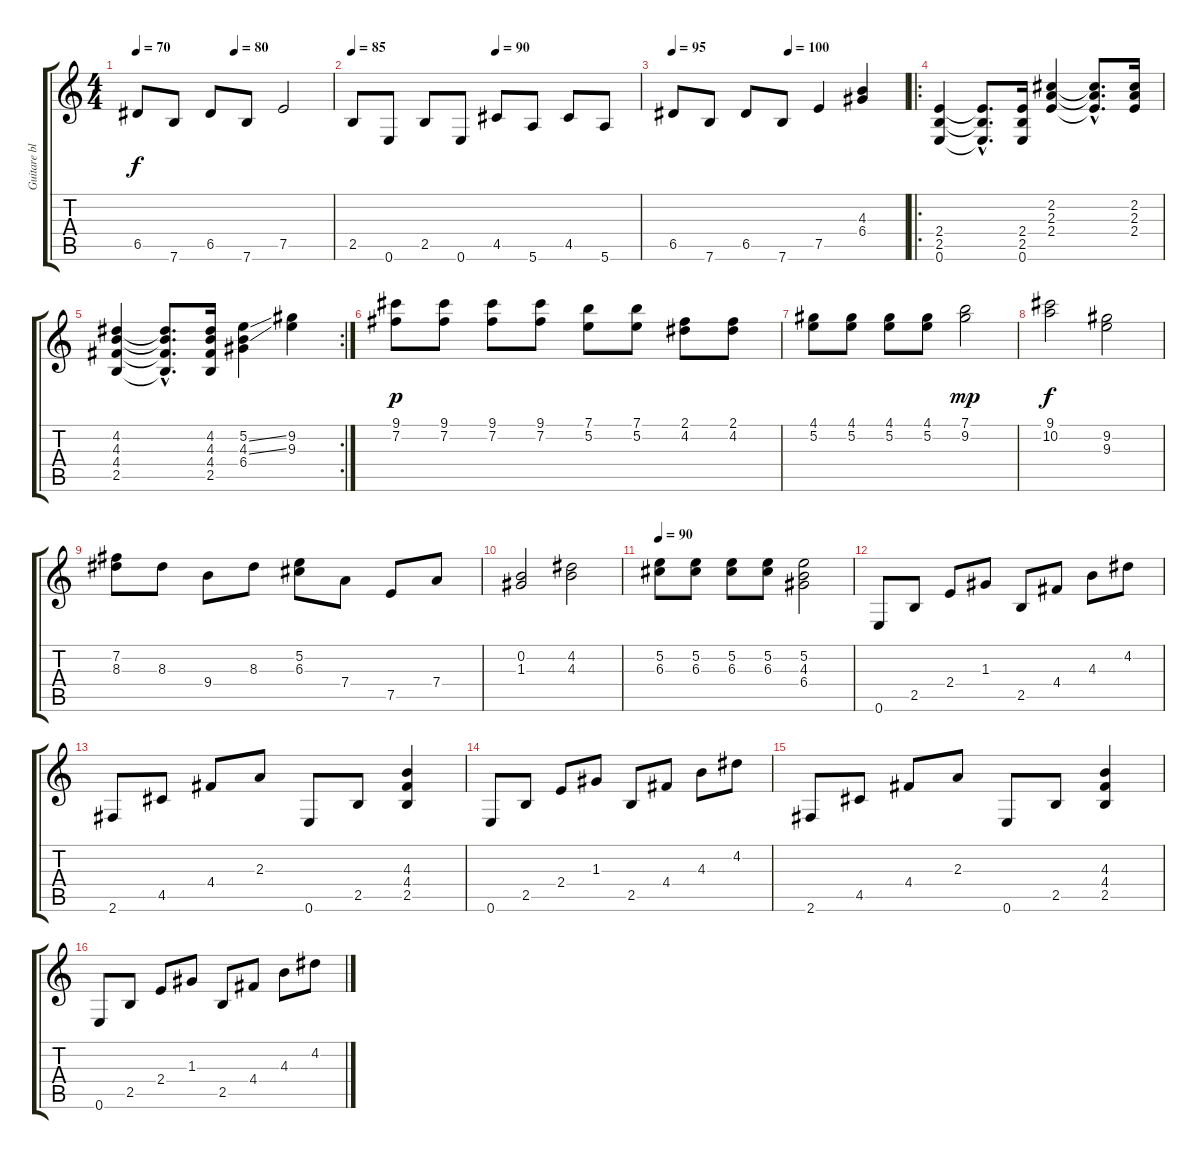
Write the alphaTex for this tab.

\track ("Guitare blues/jazz" "Guitare bl") {instrument electricguitarjazz}
\staff {score tabs}
\tuning (E4 B3 G3 D3 A2 E2) {hide}
\ts (4 4)
\tempo 70
\tempo (80 0.5)
\clef g2
\ks c
6.5.8{dy f} 7.6.8 6.5.8 7.6.8 7.5.2 |
\tempo 85
\tempo (90 0.5)
2.5.8 0.6.8 2.5.8 0.6.8 4.5.8 5.6.8 4.5.8 5.6.8 |
\tempo 95
\tempo (100 0.5)
6.5.8 7.6.8 6.5.8 7.6.8 7.5.4 (4.3 6.4).4 |
\ro
(2.4 2.5 0.6).4 (2.4{hac t} 2.5{hac t} 0.6{hac t}).8{d} (2.4 2.5 0.6).16 (2.2 2.3 2.4).4 (2.2{hac t} 2.3{hac t} 2.4{hac t}).8{d} (2.2 2.3 2.4).16 |
\rc 2
(4.2 4.3 4.4 2.5).4 (4.2{hac t} 4.3{hac t} 4.4{hac t} 2.5{hac t}).8{d} (4.2 4.3 4.4 2.5).16 (5.2{ss} 4.3{ss} 6.4).4 (9.2 9.3).4 |
(9.1 7.2).8{dy p} (9.1 7.2).8 (9.1 7.2).8 (9.1 7.2).8 (7.1 5.2).8 (7.1 5.2).8 (2.1 4.2).8 (2.1 4.2).8 |
(4.1 5.2).8 (4.1 5.2).8 (4.1 5.2).8 (4.1 5.2).8 (7.1 9.2).2{dy mp} |
(9.1 10.2).2{dy f} (9.2 9.3).2 |
(7.2 8.3).8 8.3.8 9.4.8 8.3.8 (5.2 6.3).8 7.4.8 7.5.8 7.4.8 |
(0.2 1.3).2 (4.2 4.3).2 |
\tempo 90
(5.2 6.3).8 (5.2 6.3).8 (5.2 6.3).8 (5.2 6.3).8 (5.2 4.3 6.4).2 |
0.6.8 2.5.8 2.4.8 1.3.8 2.5.8 4.4.8 4.3.8 4.2.8 |
2.6.8 4.5.8 4.4.8 2.3.8 0.6.8 2.5.8 (4.3 4.4 2.5).4 |
0.6.8 2.5.8 2.4.8 1.3.8 2.5.8 4.4.8 4.3.8 4.2.8 |
2.6.8 4.5.8 4.4.8 2.3.8 0.6.8 2.5.8 (4.3 4.4 2.5).4 |
0.6.8 2.5.8 2.4.8 1.3.8 2.5.8 4.4.8 4.3.8 4.2.8
